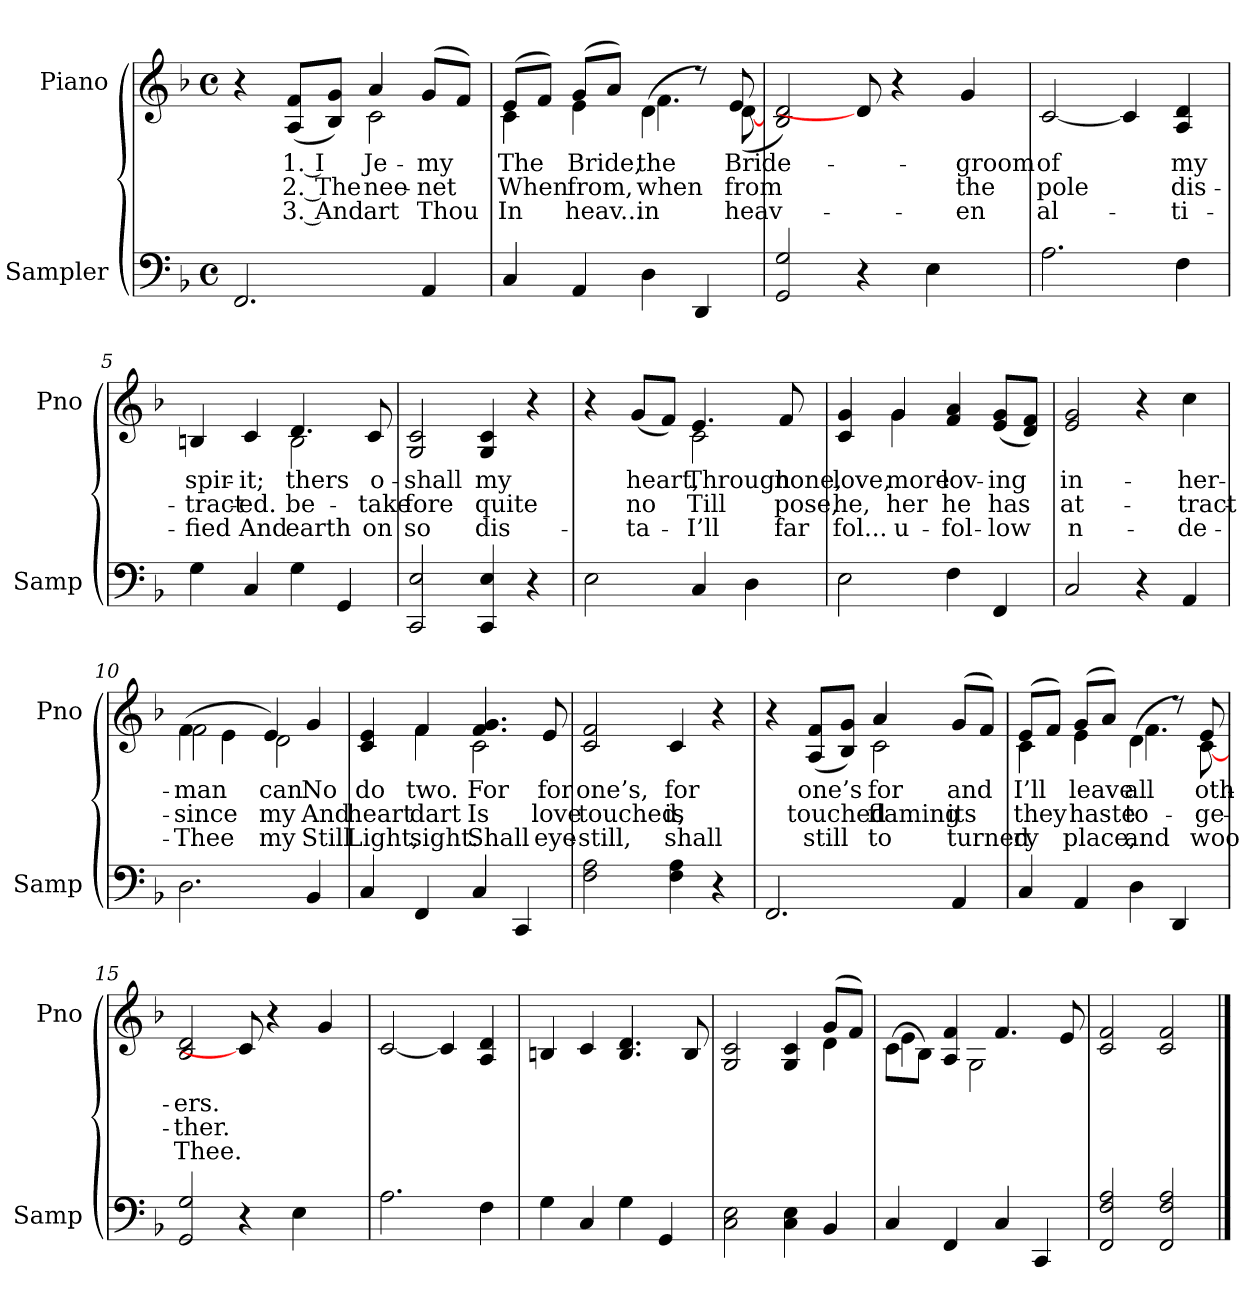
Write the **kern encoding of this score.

**kern	**kern	**text	**text	**text
*part2	*part1	*part1	*part1	*part1
*staff2	*staff1	*staff1	*staff1	*staff1
*I"Sampler	*I"Piano	*	*	*
*I'Samp	*I'Pno	*	*	*
*clefF4	*clefG2	*	*	*
*k[b-]	*k[b-]	*	*	*
*F:	*F:	*	*	*
*M4/4	*M4/4	*	*	*
*met(c)	*met(c)	*	*	*
=1	=1	=1	=1	=1
*	*^	*	*	*
2.FF	4r	2ryy	.	.	.
.	(8A/ 8f/L	.	1. I	2. The	3. And
.	8B-/ 8g/J)	.	.	.	.
.	4a/	2c	Je-	nee-	art
4AA	(8g/L	.	my	-net	Thou
.	8f/J)	.	.	.	.
=2	=2	=2	=2	=2	=2
4C	(8e/L	4c	The	When	In
.	8f/J)	.	.	.	.
4AA	(8g/L	4e	Bride,	from,	heav...
.	8a/J)	.	.	.	.
4D	(4d\	4.f	the	when	in
4DD	8r)	.	.	.	.
.	8e/	([8d	Bride-	from	heav-
*	*v	*v	*	*	*
=3	=3	=3	=3	=3
2GG 2G	2B- 2d)	.	.	.
4r	8d]	.	.	.
.	4r	.	.	.
4E	.	.	.	.
.	4g	-groom	the	-en
8ryy	.	.	.	.
=4	=4	=4	=4	=4
2.A	[2c	of	pole	al-
.	4c]	.	.	.
4F	4A 4d	my	dis-	-ti-
=5	=5	=5	=5	=5
*	*^	*	*	*
4G	4Bn	2ryy	spir-	-tract-	-fied
4C	4c	.	-it;	-ed.	And
4G	4.d/	2B	-thers	be-	earth
4GG	.	.	.	.	.
.	8c/	.	o-	take	on
*	*v	*v	*	*	*
=6	=6	=6	=6	=6
2CC 2E	2G 2c	shall	-fore	so
4CC 4E	4G 4c	my	quite	dis-
4r	4r	.	.	.
=7	=7	=7	=7	=7
*	*^	*	*	*
2E	4r	2ryy	.	.	.
.	(8g/L	.	heart,	no	-ta-
.	8f/J)	.	.	.	.
4C	4.e/	2c	Through	Till	I’ll
4D	.	.	.	.	.
.	8f/	.	none,	-pose,	far
=8	=8	=8	=8	=8	=8
2E	4c 4g	4ryy	love,	he,	fol...
.	4g/	4g	more	her	u-
4F	4f 4a	2ryy	lov-	he	fol-
4FF	(8e/ 8g/L	.	-ing	has	-low
.	8d/ 8f/J)	.	.	.	.
*	*v	*v	*	*	*
=9	=9	=9	=9	=9
2C	2e 2g	in-	at-	-n-
4r	4r	.	.	.
4AA	4cc	-her-	-tract-	-de-
=10	=10	=10	=10	=10
*	*^	*	*	*
2.D	(4f\	2f	man	since	Thee
.	4e\	.	.	.	.
.	4e/)	2d	can	my	my
4BB-	4g/	.	No	And	Still
=11	=11	=11	=11	=11	=11
4C	4c 4e	4ryy	do	heart	Light,
4FF	4f/	4f	two.	dart	-sight.
4C	4.f/ 4.g/	2c	For	Is	Shall
4CC	.	.	.	.	.
.	8e/	.	for	love	eye-
*	*v	*v	*	*	*
=12	=12	=12	=12	=12
2F 2A	2c 2f	one’s,	touched,	still,
4F 4A	4c	for	is	shall
4r	4r	.	.	.
=13	=13	=13	=13	=13
*	*^	*	*	*
2.FF	4r	2ryy	.	.	.
.	(8A/ 8f/L	.	one’s	touched	still
.	8B-/ 8g/J)	.	.	.	.
.	4a/	2c	for	flaming	to
4AA	(8g/L	.	and	its	turned
.	8f/J)	.	.	.	.
=14	=14	=14	=14	=14	=14
4C	(8e/L	4c	I’ll	they	-ry
.	8f/J)	.	.	.	.
4AA	(8g/L	4e	leave	haste	place,
.	8a/J)	.	.	.	.
4D	(4d\	4.f	all	to-	and
4DD	8r)	.	.	.	.
.	8e/	[8c	oth-	-ge-	woo
*	*v	*v	*	*	*
=15	=15	=15	=15	=15
2GG 2G	2B- 2d	-ers.	-ther.	Thee.
4r	8c]	.	.	.
.	4r	.	.	.
4E	.	.	.	.
.	4g	.	.	.
8ryy	.	.	.	.
=16	=16	=16	=16	=16
2.A	[2c	.	.	.
.	4c]	.	.	.
4F	4A 4d	.	.	.
=17	=17	=17	=17	=17
4G	4Bn	.	.	.
4C	4c	.	.	.
4G	4.B 4.d	.	.	.
4GG	.	.	.	.
.	8B	.	.	.
=18	=18	=18	=18	=18
*	*^	*	*	*
2C 2E	2G 2c	2.ryy	.	.	.
4C 4E	4G 4c	.	.	.	.
4BB-	(8g/L	4d	.	.	.
.	8f/J)	.	.	.	.
=19	=19	=19	=19	=19	=19
4C	(8c\L	4e	.	.	.
.	8B-\J)	.	.	.	.
4FF	4A 4f	8ryy	.	.	.
.	.	2G	.	.	.
4C	4.f/	.	.	.	.
4CC	.	.	.	.	.
.	8e/	8ryy	.	.	.
*	*v	*v	*	*	*
=20	=20	=20	=20	=20
2FF 2F 2A	2c 2f	.	.	.
2FF 2F 2A	2c 2f	.	.	.
==	==	==	==	==
*-	*-	*-	*-	*-
